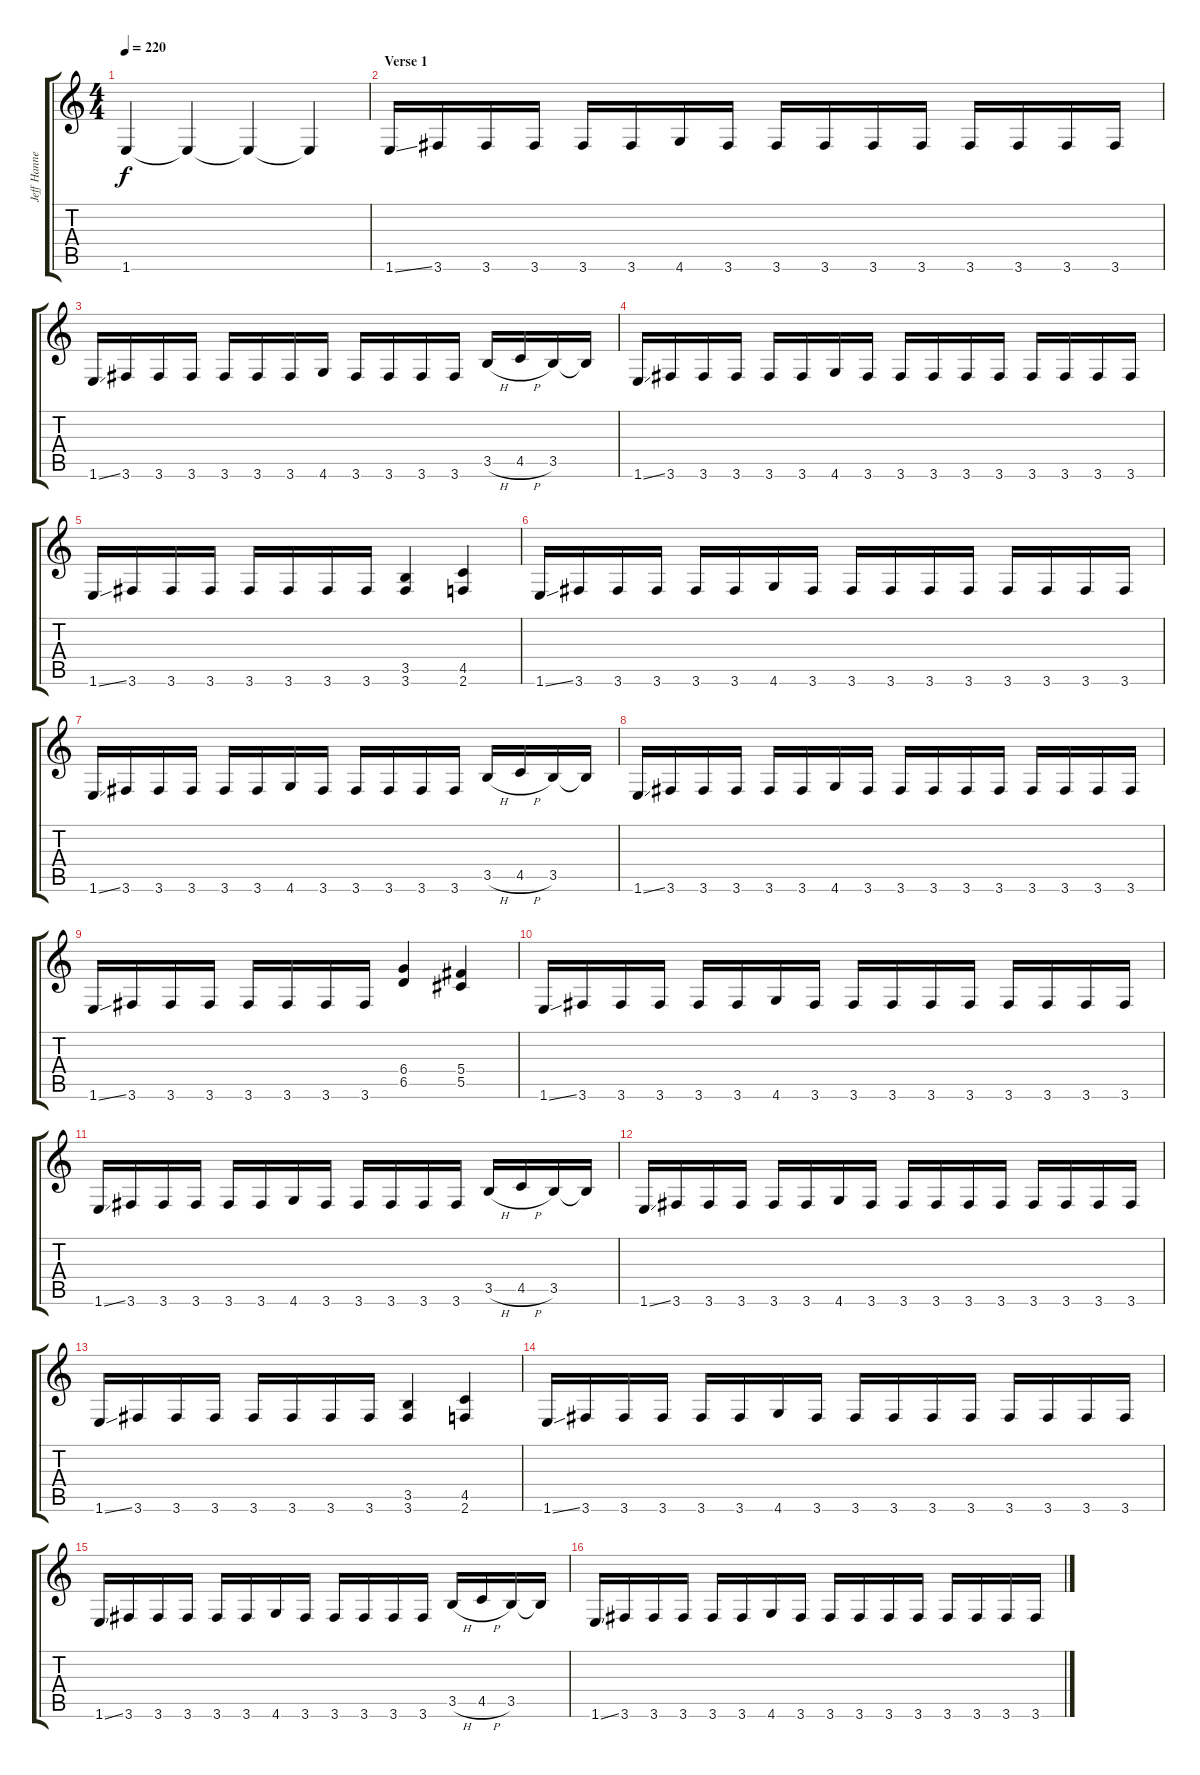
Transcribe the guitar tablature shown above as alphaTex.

\track ("Jeff Hanneman" "Jeff Hanne") {instrument distortionguitar}
\staff {score tabs}
\tuning (Eb4 Bb3 Gb3 Db3 Ab2 Eb2) {hide}
\ts (4 4)
\tempo 220
\clef g2
\ks c
1.6{t}.4{dy f} 1.6{t}.4 1.6{t}.4 1.6{t}.4 |
\section ("" "Verse 1")
1.6{ss}.16 3.6.16 3.6.16 3.6.16 3.6.16 3.6.16 4.6.16 3.6.16 3.6.16 3.6.16 3.6.16 3.6.16 3.6.16 3.6.16 3.6.16 3.6.16 |
1.6{ss}.16 3.6.16 3.6.16 3.6.16 3.6.16 3.6.16 3.6.16 4.6.16 3.6.16 3.6.16 3.6.16 3.6.16 3.5{h}.16 4.5{h}.16 3.5.16 3.5{t}.16 |
1.6{ss}.16 3.6.16 3.6.16 3.6.16 3.6.16 3.6.16 4.6.16 3.6.16 3.6.16 3.6.16 3.6.16 3.6.16 3.6.16 3.6.16 3.6.16 3.6.16 |
1.6{ss}.16 3.6.16 3.6.16 3.6.16 3.6.16 3.6.16 3.6.16 3.6.16 (3.5 3.6).4 (4.5 2.6).4 |
1.6{ss}.16 3.6.16 3.6.16 3.6.16 3.6.16 3.6.16 4.6.16 3.6.16 3.6.16 3.6.16 3.6.16 3.6.16 3.6.16 3.6.16 3.6.16 3.6.16 |
1.6{ss}.16 3.6.16 3.6.16 3.6.16 3.6.16 3.6.16 4.6.16 3.6.16 3.6.16 3.6.16 3.6.16 3.6.16 3.5{h}.16 4.5{h}.16 3.5.16 3.5{t}.16 |
1.6{ss}.16 3.6.16 3.6.16 3.6.16 3.6.16 3.6.16 4.6.16 3.6.16 3.6.16 3.6.16 3.6.16 3.6.16 3.6.16 3.6.16 3.6.16 3.6.16 |
1.6{ss}.16 3.6.16 3.6.16 3.6.16 3.6.16 3.6.16 3.6.16 3.6.16 (6.4 6.5).4 (5.4 5.5).4 |
1.6{ss}.16 3.6.16 3.6.16 3.6.16 3.6.16 3.6.16 4.6.16 3.6.16 3.6.16 3.6.16 3.6.16 3.6.16 3.6.16 3.6.16 3.6.16 3.6.16 |
1.6{ss}.16 3.6.16 3.6.16 3.6.16 3.6.16 3.6.16 4.6.16 3.6.16 3.6.16 3.6.16 3.6.16 3.6.16 3.5{h}.16 4.5{h}.16 3.5.16 3.5{t}.16 |
1.6{ss}.16 3.6.16 3.6.16 3.6.16 3.6.16 3.6.16 4.6.16 3.6.16 3.6.16 3.6.16 3.6.16 3.6.16 3.6.16 3.6.16 3.6.16 3.6.16 |
1.6{ss}.16 3.6.16 3.6.16 3.6.16 3.6.16 3.6.16 3.6.16 3.6.16 (3.5 3.6).4 (4.5 2.6).4 |
1.6{ss}.16 3.6.16 3.6.16 3.6.16 3.6.16 3.6.16 4.6.16 3.6.16 3.6.16 3.6.16 3.6.16 3.6.16 3.6.16 3.6.16 3.6.16 3.6.16 |
1.6{ss}.16 3.6.16 3.6.16 3.6.16 3.6.16 3.6.16 4.6.16 3.6.16 3.6.16 3.6.16 3.6.16 3.6.16 3.5{h}.16 4.5{h}.16 3.5.16 3.5{t}.16 |
1.6{ss}.16 3.6.16 3.6.16 3.6.16 3.6.16 3.6.16 4.6.16 3.6.16 3.6.16 3.6.16 3.6.16 3.6.16 3.6.16 3.6.16 3.6.16 3.6.16
